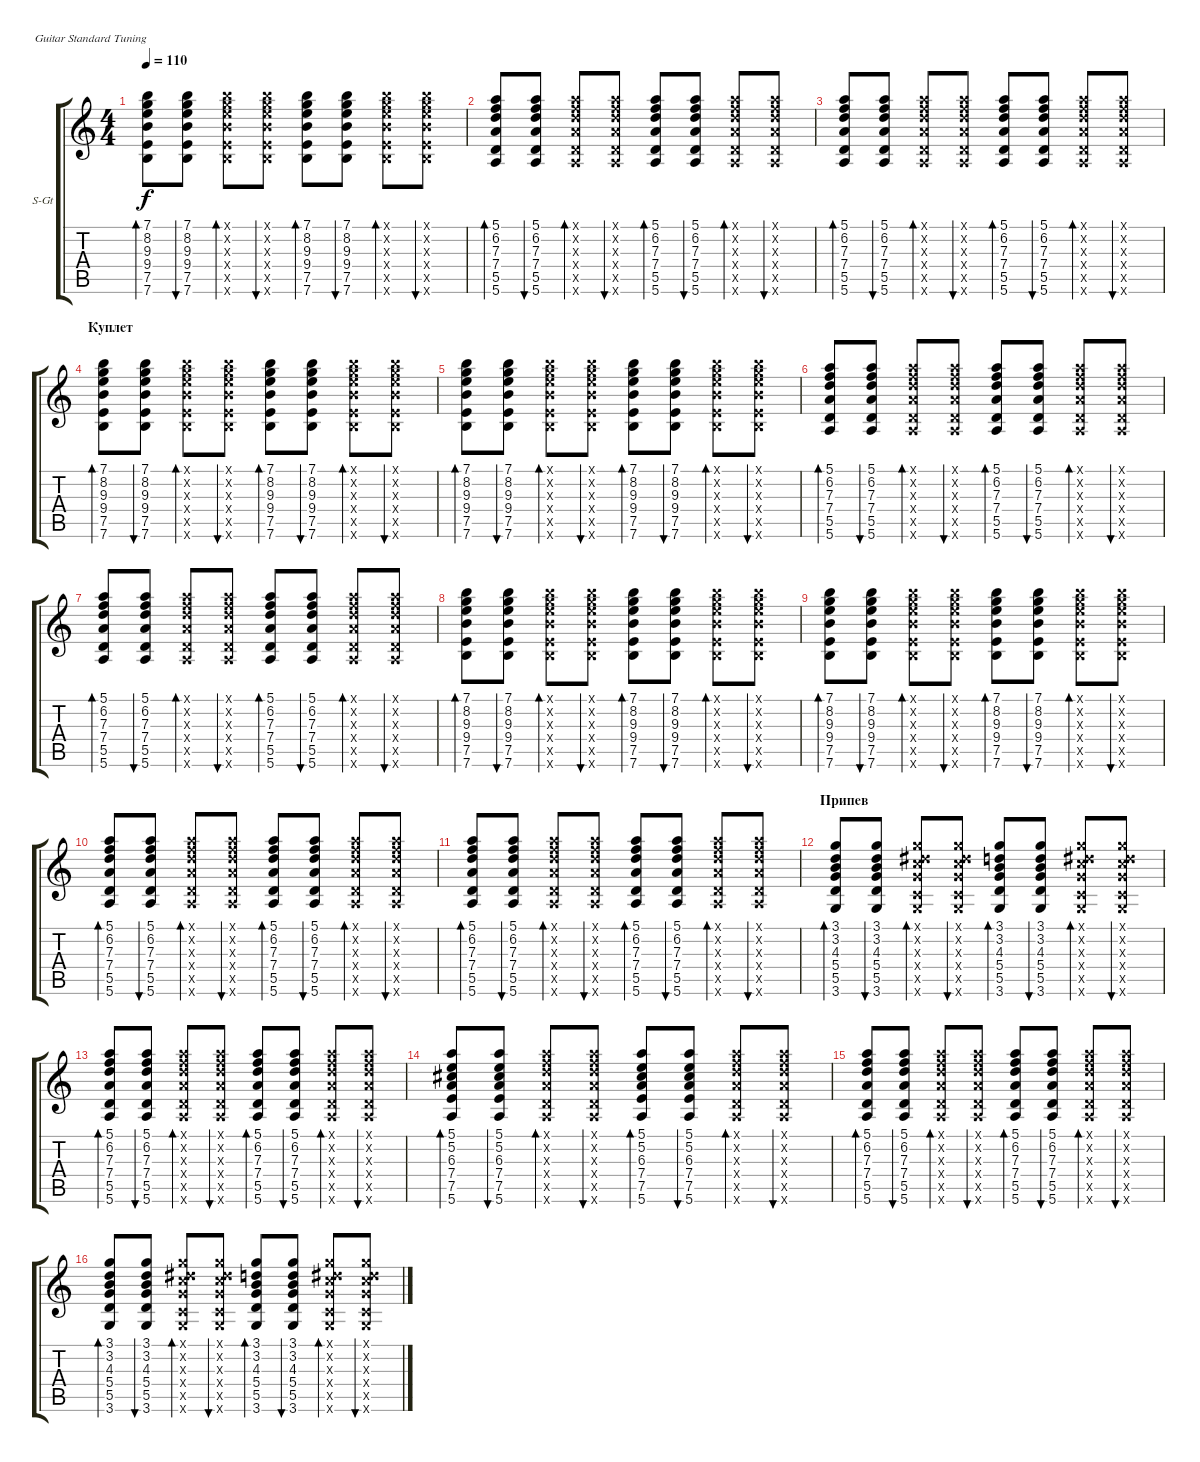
\defaultSystemsLayout 4
\bracketExtendMode groupsimilarinstruments
\firstSystemTrackNameOrientation horizontal
\otherSystemsTrackNameOrientation horizontal
\track ("В. Бутусов (гитара)" "S-Gt") {instrument acousticguitarsteel}
\staff {score tabs}
\tuning (E4 B3 G3 D3 A2 E2)
\ts (4 4)
\tempo 110
\clef g2
\ks c
(7.6 7.5 9.4 9.3 8.2 7.1).8{bd 41 dy f} (7.6 7.5 9.4 9.3 8.2 7.1).8{bu 42} (7.6{x} 7.5{x} 9.4{x} 9.3{x} 8.2{x} 7.1{x}).8{bd 51} (7.6{x} 7.5{x} 9.4{x} 9.3{x} 8.2{x} 7.1{x}).8{bu 47} (7.6 7.5 9.4 9.3 8.2 7.1).8{bd 41} (7.6 7.5 9.4 9.3 8.2 7.1).8{bu 42} (7.6{x} 7.5{x} 9.4{x} 9.3{x} 8.2{x} 7.1{x}).8{bd 51} (7.6{x} 7.5{x} 9.4{x} 9.3{x} 8.2{x} 7.1{x}).8{bu 47} |
(5.6 5.5 7.4 7.3 6.2 5.1).8{bd 41} (5.6 5.5 7.4 7.3 6.2 5.1).8{bu 42} (5.6{x} 5.5{x} 7.4{x} 7.3{x} 6.2{x} 5.1{x}).8{bd 51} (5.6{x} 5.5{x} 7.4{x} 7.3{x} 6.2{x} 5.1{x}).8{bu 47} (5.6 5.5 7.4 7.3 6.2 5.1).8{bd 41} (5.6 5.5 7.4 7.3 6.2 5.1).8{bu 42} (5.6{x} 5.5{x} 7.4{x} 7.3{x} 6.2{x} 5.1{x}).8{bd 51} (5.6{x} 5.5{x} 7.4{x} 7.3{x} 6.2{x} 5.1{x}).8{bu 47} |
(5.6 5.5 7.4 7.3 6.2 5.1).8{bd 41} (5.6 5.5 7.4 7.3 6.2 5.1).8{bu 42} (5.6{x} 5.5{x} 7.4{x} 7.3{x} 6.2{x} 5.1{x}).8{bd 51} (5.6{x} 5.5{x} 7.4{x} 7.3{x} 6.2{x} 5.1{x}).8{bu 47} (5.6 5.5 7.4 7.3 6.2 5.1).8{bd 41} (5.6 5.5 7.4 7.3 6.2 5.1).8{bu 42} (5.6{x} 5.5{x} 7.4{x} 7.3{x} 6.2{x} 5.1{x}).8{bd 51} (5.6{x} 5.5{x} 7.4{x} 7.3{x} 6.2{x} 5.1{x}).8{bu 47} |
\section ("" "Куплет")
(7.6 7.5 9.4 9.3 8.2 7.1).8{bd 41} (7.6 7.5 9.4 9.3 8.2 7.1).8{bu 42} (7.6{x} 7.5{x} 9.4{x} 9.3{x} 8.2{x} 7.1{x}).8{bd 51} (7.6{x} 7.5{x} 9.4{x} 9.3{x} 8.2{x} 7.1{x}).8{bu 47} (7.6 7.5 9.4 9.3 8.2 7.1).8{bd 41} (7.6 7.5 9.4 9.3 8.2 7.1).8{bu 42} (7.6{x} 7.5{x} 9.4{x} 9.3{x} 8.2{x} 7.1{x}).8{bd 51} (7.6{x} 7.5{x} 9.4{x} 9.3{x} 8.2{x} 7.1{x}).8{bu 47} |
(7.6 7.5 9.4 9.3 8.2 7.1).8{bd 41} (7.6 7.5 9.4 9.3 8.2 7.1).8{bu 42} (7.6{x} 7.5{x} 9.4{x} 9.3{x} 8.2{x} 7.1{x}).8{bd 51} (7.6{x} 7.5{x} 9.4{x} 9.3{x} 8.2{x} 7.1{x}).8{bu 47} (7.6 7.5 9.4 9.3 8.2 7.1).8{bd 41} (7.6 7.5 9.4 9.3 8.2 7.1).8{bu 42} (7.6{x} 7.5{x} 9.4{x} 9.3{x} 8.2{x} 7.1{x}).8{bd 51} (7.6{x} 7.5{x} 9.4{x} 9.3{x} 8.2{x} 7.1{x}).8{bu 47} |
(5.6 5.5 7.4 7.3 6.2 5.1).8{bd 41} (5.6 5.5 7.4 7.3 6.2 5.1).8{bu 42} (5.6{x} 5.5{x} 7.4{x} 7.3{x} 6.2{x} 5.1{x}).8{bd 51} (5.6{x} 5.5{x} 7.4{x} 7.3{x} 6.2{x} 5.1{x}).8{bu 47} (5.6 5.5 7.4 7.3 6.2 5.1).8{bd 41} (5.6 5.5 7.4 7.3 6.2 5.1).8{bu 42} (5.6{x} 5.5{x} 7.4{x} 7.3{x} 6.2{x} 5.1{x}).8{bd 51} (5.6{x} 5.5{x} 7.4{x} 7.3{x} 6.2{x} 5.1{x}).8{bu 47} |
(5.6 5.5 7.4 7.3 6.2 5.1).8{bd 41} (5.6 5.5 7.4 7.3 6.2 5.1).8{bu 42} (5.6{x} 5.5{x} 7.4{x} 7.3{x} 6.2{x} 5.1{x}).8{bd 51} (5.6{x} 5.5{x} 7.4{x} 7.3{x} 6.2{x} 5.1{x}).8{bu 47} (5.6 5.5 7.4 7.3 6.2 5.1).8{bd 41} (5.6 5.5 7.4 7.3 6.2 5.1).8{bu 42} (5.6{x} 5.5{x} 7.4{x} 7.3{x} 6.2{x} 5.1{x}).8{bd 51} (5.6{x} 5.5{x} 7.4{x} 7.3{x} 6.2{x} 5.1{x}).8{bu 47} |
(7.6 7.5 9.4 9.3 8.2 7.1).8{bd 41} (7.6 7.5 9.4 9.3 8.2 7.1).8{bu 42} (7.6{x} 7.5{x} 9.4{x} 9.3{x} 8.2{x} 7.1{x}).8{bd 51} (7.6{x} 7.5{x} 9.4{x} 9.3{x} 8.2{x} 7.1{x}).8{bu 47} (7.6 7.5 9.4 9.3 8.2 7.1).8{bd 41} (7.6 7.5 9.4 9.3 8.2 7.1).8{bu 42} (7.6{x} 7.5{x} 9.4{x} 9.3{x} 8.2{x} 7.1{x}).8{bd 51} (7.6{x} 7.5{x} 9.4{x} 9.3{x} 8.2{x} 7.1{x}).8{bu 47} |
(7.6 7.5 9.4 9.3 8.2 7.1).8{bd 41} (7.6 7.5 9.4 9.3 8.2 7.1).8{bu 42} (7.6{x} 7.5{x} 9.4{x} 9.3{x} 8.2{x} 7.1{x}).8{bd 51} (7.6{x} 7.5{x} 9.4{x} 9.3{x} 8.2{x} 7.1{x}).8{bu 47} (7.6 7.5 9.4 9.3 8.2 7.1).8{bd 41} (7.6 7.5 9.4 9.3 8.2 7.1).8{bu 42} (7.6{x} 7.5{x} 9.4{x} 9.3{x} 8.2{x} 7.1{x}).8{bd 51} (7.6{x} 7.5{x} 9.4{x} 9.3{x} 8.2{x} 7.1{x}).8{bu 47} |
(5.6 5.5 7.4 7.3 6.2 5.1).8{bd 41} (5.6 5.5 7.4 7.3 6.2 5.1).8{bu 42} (5.6{x} 5.5{x} 7.4{x} 7.3{x} 6.2{x} 5.1{x}).8{bd 51} (5.6{x} 5.5{x} 7.4{x} 7.3{x} 6.2{x} 5.1{x}).8{bu 47} (5.6 5.5 7.4 7.3 6.2 5.1).8{bd 41} (5.6 5.5 7.4 7.3 6.2 5.1).8{bu 42} (5.6{x} 5.5{x} 7.4{x} 7.3{x} 6.2{x} 5.1{x}).8{bd 51} (5.6{x} 5.5{x} 7.4{x} 7.3{x} 6.2{x} 5.1{x}).8{bu 47} |
(5.6 5.5 7.4 7.3 6.2 5.1).8{bd 41} (5.6 5.5 7.4 7.3 6.2 5.1).8{bu 42} (5.6{x} 5.5{x} 7.4{x} 7.3{x} 6.2{x} 5.1{x}).8{bd 51} (5.6{x} 5.5{x} 7.4{x} 7.3{x} 6.2{x} 5.1{x}).8{bu 47} (5.6 5.5 7.4 7.3 6.2 5.1).8{bd 41} (5.6 5.5 7.4 7.3 6.2 5.1).8{bu 42} (5.6{x} 5.5{x} 7.4{x} 7.3{x} 6.2{x} 5.1{x}).8{bd 51} (5.6{x} 5.5{x} 7.4{x} 7.3{x} 6.2{x} 5.1{x}).8{bu 47} |
\section ("" "Припев")
(3.6 5.5 5.4 4.3 3.2 3.1).8{bd 41} (3.6 5.5 5.4 4.3 3.2 3.1).8{bu 42} (3.6{x} 3.5{x} 5.4{x} 5.3{x} 4.2{x} 3.1{x}).8{bd 51} (3.6{x} 3.5{x} 5.4{x} 5.3{x} 4.2{x} 3.1{x}).8{bu 47} (3.6 5.5 5.4 4.3 3.2 3.1).8{bd 41} (3.6 5.5 5.4 4.3 3.2 3.1).8{bu 42} (3.6{x} 3.5{x} 5.4{x} 5.3{x} 4.2{x} 3.1{x}).8{bd 51} (3.6{x} 3.5{x} 5.4{x} 5.3{x} 4.2{x} 3.1{x}).8{bu 47} |
(5.6 5.5 7.4 7.3 6.2 5.1).8{bd 41} (5.6 5.5 7.4 7.3 6.2 5.1).8{bu 42} (5.6{x} 5.5{x} 7.4{x} 7.3{x} 6.2{x} 5.1{x}).8{bd 51} (5.6{x} 5.5{x} 7.4{x} 7.3{x} 6.2{x} 5.1{x}).8{bu 47} (5.6 5.5 7.4 7.3 6.2 5.1).8{bd 41} (5.6 5.5 7.4 7.3 6.2 5.1).8{bu 42} (5.6{x} 5.5{x} 7.4{x} 7.3{x} 6.2{x} 5.1{x}).8{bd 51} (5.6{x} 5.5{x} 7.4{x} 7.3{x} 6.2{x} 5.1{x}).8{bu 47} |
(5.6 7.5 7.4 6.3 5.2 5.1).8{bd 41} (5.6 7.5 7.4 6.3 5.2 5.1).8{bu 42} (5.6{x} 5.5{x} 7.4{x} 7.3{x} 6.2{x} 5.1{x}).8{bd 51} (5.6{x} 5.5{x} 7.4{x} 7.3{x} 6.2{x} 5.1{x}).8{bu 47} (5.6 7.5 7.4 6.3 5.2 5.1).8{bd 41} (5.6 7.5 7.4 6.3 5.2 5.1).8{bu 42} (5.6{x} 5.5{x} 7.4{x} 7.3{x} 6.2{x} 5.1{x}).8{bd 51} (5.6{x} 5.5{x} 7.4{x} 7.3{x} 6.2{x} 5.1{x}).8{bu 47} |
(5.6 5.5 7.4 7.3 6.2 5.1).8{bd 41} (5.6 5.5 7.4 7.3 6.2 5.1).8{bu 42} (5.6{x} 5.5{x} 7.4{x} 7.3{x} 6.2{x} 5.1{x}).8{bd 51} (5.6{x} 5.5{x} 7.4{x} 7.3{x} 6.2{x} 5.1{x}).8{bu 47} (5.6 5.5 7.4 7.3 6.2 5.1).8{bd 41} (5.6 5.5 7.4 7.3 6.2 5.1).8{bu 42} (5.6{x} 5.5{x} 7.4{x} 7.3{x} 6.2{x} 5.1{x}).8{bd 51} (5.6{x} 5.5{x} 7.4{x} 7.3{x} 6.2{x} 5.1{x}).8{bu 47} |
(3.6 5.5 5.4 4.3 3.2 3.1).8{bd 41} (3.6 5.5 5.4 4.3 3.2 3.1).8{bu 42} (3.6{x} 3.5{x} 5.4{x} 5.3{x} 4.2{x} 3.1{x}).8{bd 51} (3.6{x} 3.5{x} 5.4{x} 5.3{x} 4.2{x} 3.1{x}).8{bu 47} (3.6 5.5 5.4 4.3 3.2 3.1).8{bd 41} (3.6 5.5 5.4 4.3 3.2 3.1).8{bu 42} (3.6{x} 3.5{x} 5.4{x} 5.3{x} 4.2{x} 3.1{x}).8{bd 51} (3.6{x} 3.5{x} 5.4{x} 5.3{x} 4.2{x} 3.1{x}).8{bu 47}
